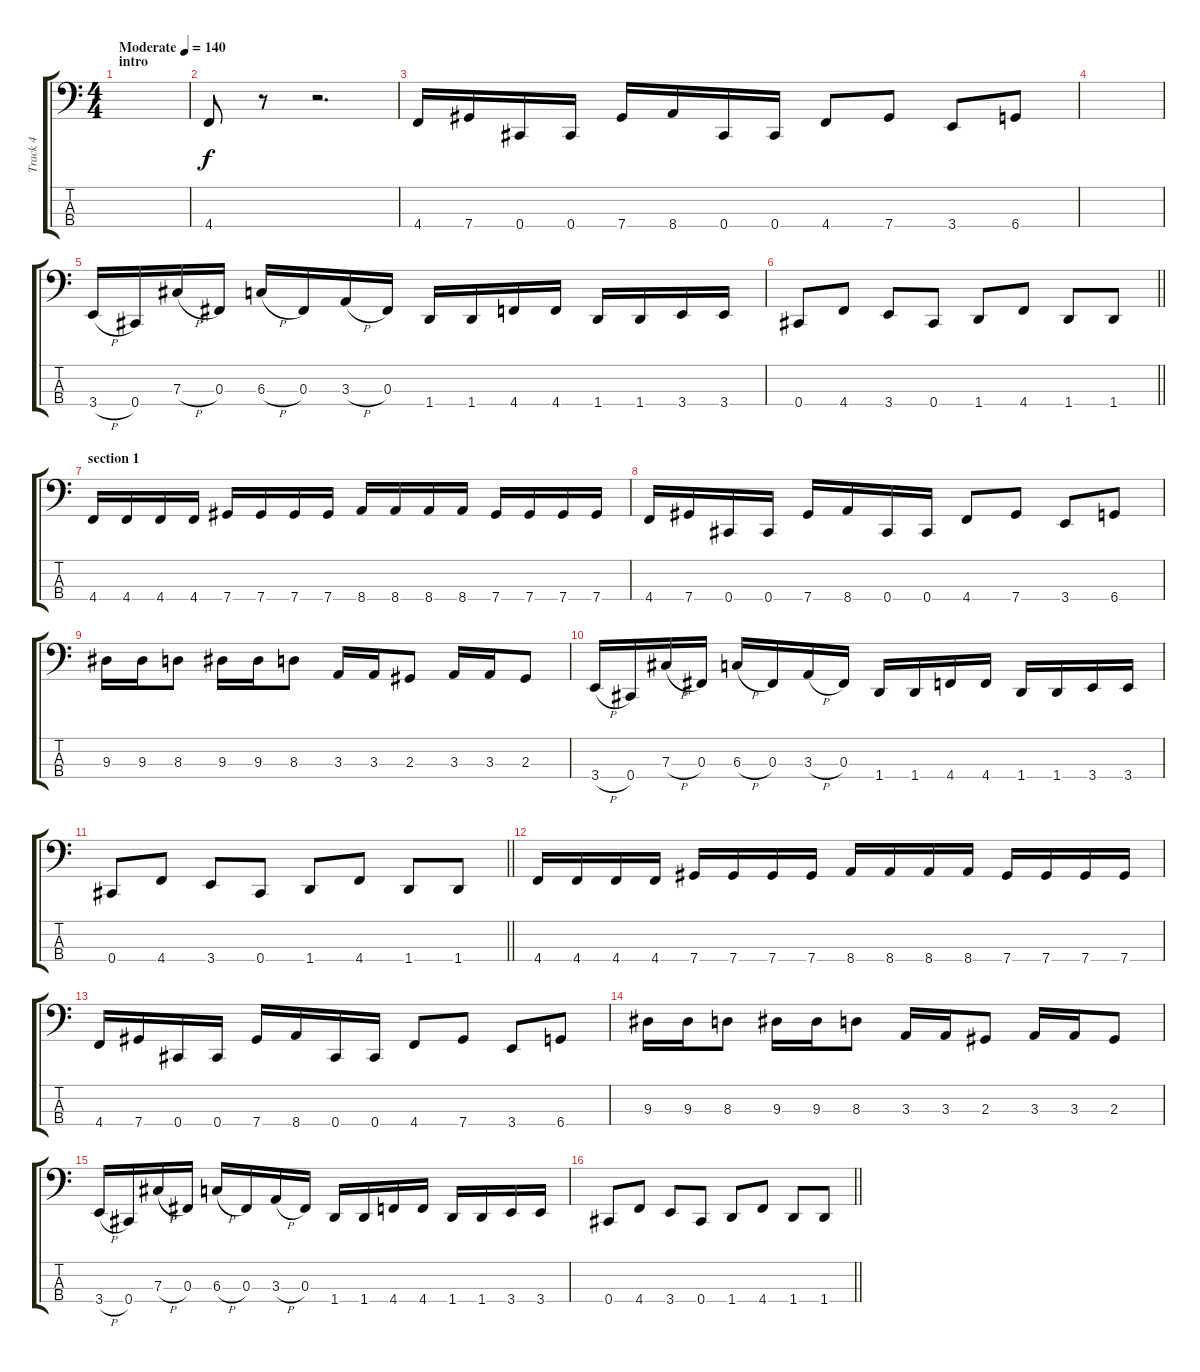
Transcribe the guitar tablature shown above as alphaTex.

\track ("Track 4" "Track 4") {instrument electricbassfinger}
\staff {score tabs}
\tuning (E2 B1 Gb1 Db1) {hide}
\ts (4 4)
\section ("" "intro")
\tempo (140 "Moderate")
\clef f4
\ks c
|
4.4.8 r.8 r.2{d} |
4.4.16 7.4.16 0.4.16 0.4.16 7.4.16 8.4.16 0.4.16 0.4.16 4.4.8 7.4.8 3.4.8 6.4.8 |
|
3.4{h}.16 0.4.16 7.3{h}.16 0.3.16 6.3{h}.16 0.3.16 3.3{h}.16 0.3.16 1.4.16 1.4.16 4.4.16 4.4.16 1.4.16 1.4.16 3.4.16 3.4.16 |
\barLineRight lightlight
0.4.8 4.4.8 3.4.8 0.4.8 1.4.8 4.4.8 1.4.8 1.4.8 |
\section ("" "section 1")
4.4.16 4.4.16 4.4.16 4.4.16 7.4.16 7.4.16 7.4.16 7.4.16 8.4.16 8.4.16 8.4.16 8.4.16 7.4.16 7.4.16 7.4.16 7.4.16 |
4.4.16 7.4.16 0.4.16 0.4.16 7.4.16 8.4.16 0.4.16 0.4.16 4.4.8 7.4.8 3.4.8 6.4.8 |
9.3.16 9.3.16 8.3.8 9.3.16 9.3.16 8.3.8 3.3.16 3.3.16 2.3.8 3.3.16 3.3.16 2.3.8 |
3.4{h}.16 0.4.16 7.3{h}.16 0.3.16 6.3{h}.16 0.3.16 3.3{h}.16 0.3.16 1.4.16 1.4.16 4.4.16 4.4.16 1.4.16 1.4.16 3.4.16 3.4.16 |
\barLineRight lightlight
0.4.8 4.4.8 3.4.8 0.4.8 1.4.8 4.4.8 1.4.8 1.4.8 |
4.4.16 4.4.16 4.4.16 4.4.16 7.4.16 7.4.16 7.4.16 7.4.16 8.4.16 8.4.16 8.4.16 8.4.16 7.4.16 7.4.16 7.4.16 7.4.16 |
4.4.16 7.4.16 0.4.16 0.4.16 7.4.16 8.4.16 0.4.16 0.4.16 4.4.8 7.4.8 3.4.8 6.4.8 |
9.3.16 9.3.16 8.3.8 9.3.16 9.3.16 8.3.8 3.3.16 3.3.16 2.3.8 3.3.16 3.3.16 2.3.8 |
3.4{h}.16 0.4.16 7.3{h}.16 0.3.16 6.3{h}.16 0.3.16 3.3{h}.16 0.3.16 1.4.16 1.4.16 4.4.16 4.4.16 1.4.16 1.4.16 3.4.16 3.4.16 |
\barLineRight lightlight
0.4.8 4.4.8 3.4.8 0.4.8 1.4.8 4.4.8 1.4.8 1.4.8
